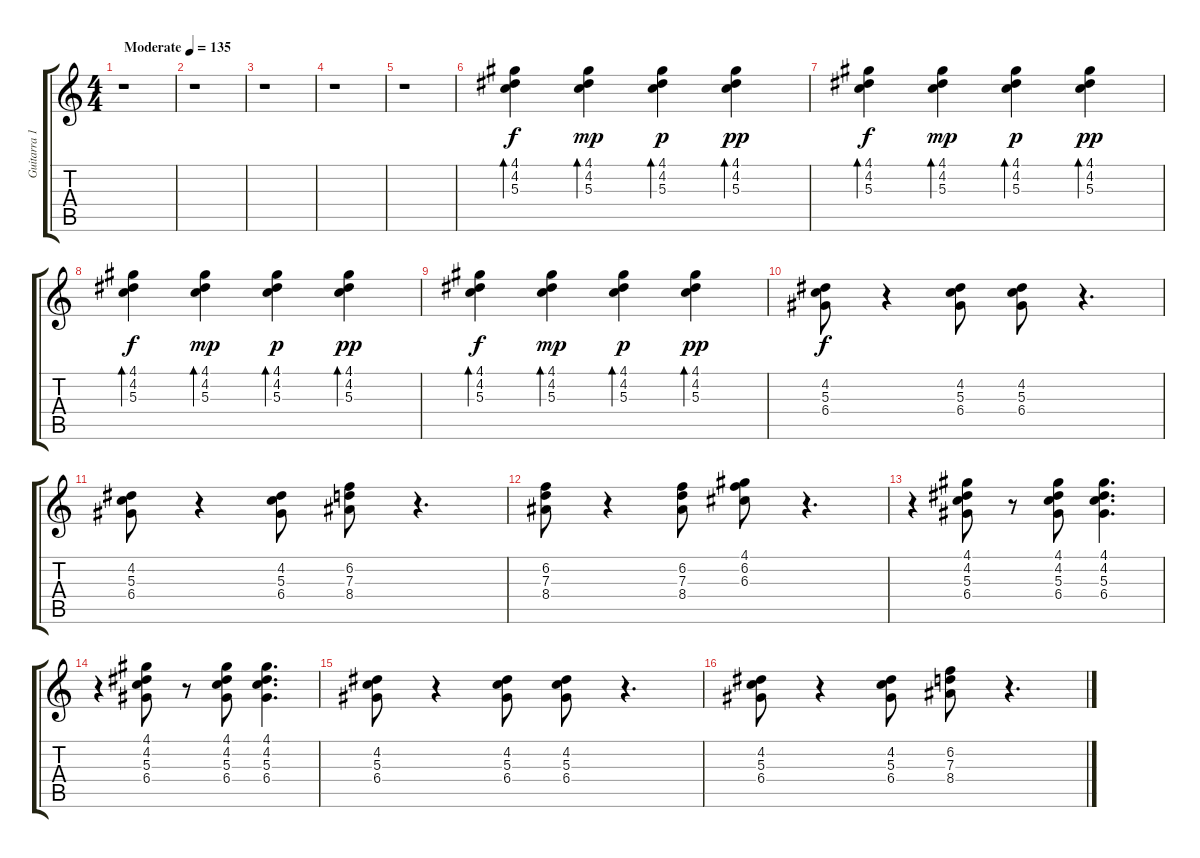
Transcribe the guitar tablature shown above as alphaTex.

\track ("Guitarra 1" "Guitarra 1") {instrument acousticguitarnylon}
\staff {score tabs}
\tuning (E4 B3 G3 D3 A2 E2) {hide}
\ts (4 4)
\tempo (135 "Moderate")
\clef g2
\ks c
r.1{dy f instrument acousticguitarnylon} |
r.1 |
r.1 |
r.1 |
r.1 |
(4.1 4.2 5.3).4{bd 480} (4.1 4.2 5.3).4{bd 480 dy mp} (4.1 4.2 5.3).4{bd 480 dy p} (4.1 4.2 5.3).4{bd 480 dy pp} |
(4.1 4.2 5.3).4{bd 480 dy f} (4.1 4.2 5.3).4{bd 480 dy mp} (4.1 4.2 5.3).4{bd 480 dy p} (4.1 4.2 5.3).4{bd 480 dy pp} |
(4.1 4.2 5.3).4{bd 480 dy f} (4.1 4.2 5.3).4{bd 480 dy mp} (4.1 4.2 5.3).4{bd 480 dy p} (4.1 4.2 5.3).4{bd 480 dy pp} |
(4.1 4.2 5.3).4{bd 480 dy f} (4.1 4.2 5.3).4{bd 480 dy mp} (4.1 4.2 5.3).4{bd 480 dy p} (4.1 4.2 5.3).4{bd 480 dy pp} |
(4.2 5.3 6.4).8{dy f} r.4 (4.2 5.3 6.4).8 (4.2 5.3 6.4).8 r.4{d} |
(4.2 5.3 6.4).8 r.4 (4.2 5.3 6.4).8 (6.2 7.3 8.4).8 r.4{d} |
(6.2 7.3 8.4).8 r.4 (6.2 7.3 8.4).8 (4.1 6.2 6.3).8 r.4{d} |
r.4 (4.1 4.2 5.3 6.4).8 r.8 (4.1 4.2 5.3 6.4).8 (4.1 4.2 5.3 6.4).4{d} |
r.4 (4.1 4.2 5.3 6.4).8 r.8 (4.1 4.2 5.3 6.4).8 (4.1 4.2 5.3 6.4).4{d} |
(4.2 5.3 6.4).8 r.4 (4.2 5.3 6.4).8 (4.2 5.3 6.4).8 r.4{d} |
(4.2 5.3 6.4).8 r.4 (4.2 5.3 6.4).8 (6.2 7.3 8.4).8 r.4{d}
